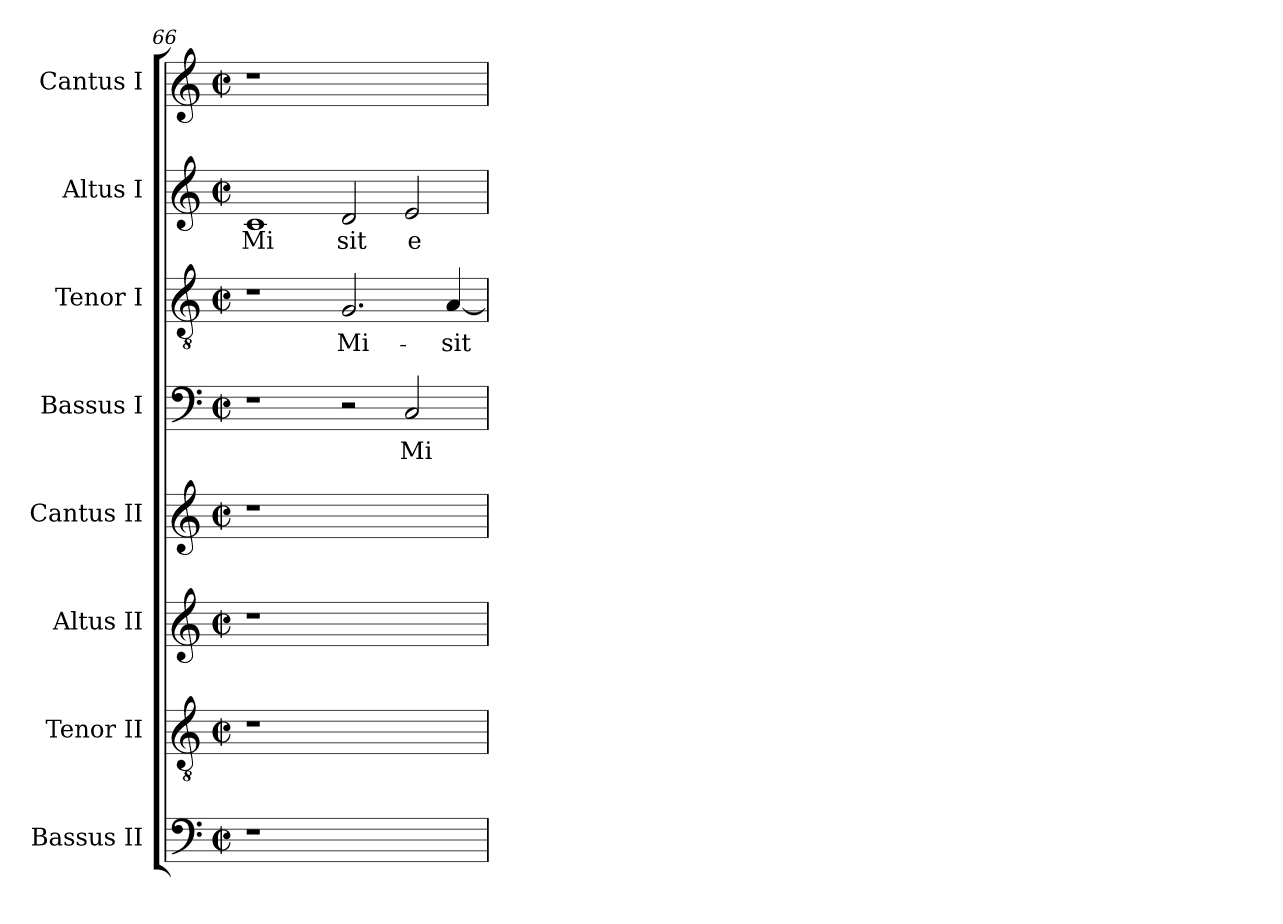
**kern	**kern	**kern	**kern	**kern	**text	**kern	**text	**kern	**text	**kern
*part8	*part7	*part6	*part5	*part4	*part4	*part3	*part3	*part2	*part2	*part1
*staff8	*staff7	*staff6	*staff5	*staff4	*staff4	*staff3	*staff3	*staff2	*staff2	*staff1
*I"Bassus II	*I"Tenor II	*I"Altus II	*I"Cantus II	*I"Bassus I	*	*I"Tenor I	*	*I"Altus I	*	*I"Cantus I
!!LO:PB:g=z
*clefF4	*clefGv2	*clefG2	*clefG2	*clefF4	*	*clefGv2	*	*clefG2	*	*clefG2
*M2/2	*M2/2	*M2/2	*M2/2	*M2/2	*	*M2/2	*	*M2/2	*	*M2/2
*met(c|)	*met(c|)	*met(c|)	*met(c|)	*met(c|)	*	*met(c|)	*	*met(c|)	*	*met(c|)
=66	=66	=66	=66	=66	=66	=66	=66	=66	=66	=66
!	!	!	!	!	!	!	!	!	!LO:LY:b:cj	!
1r	1r	1r	1r	1r	.	1r	.	1c	Mi	1r
!	!	!	!	!	!	!	!LO:LY:b:cj	!	!LO:LY:b:cj	!
1ryy	1ryy	1ryy	1ryy	2r	.	2.G/	Mi-	2d/	sit	1ryy
!	!	!	!	!	!LO:LY:b:cj	!	!	!	!LO:LY:b:cj	!
.	.	.	.	2C/	Mi-	.	.	2e/	e	.
!	!	!	!	!	!	!	!LO:LY:b	!	!	!
.	.	.	.	.	.	[<4A/	-sit	.	.	.
=	=	=	=	=	=	=	=	=	=	=
*-	*-	*-	*-	*-	*-	*-	*-	*-	*-	*-
